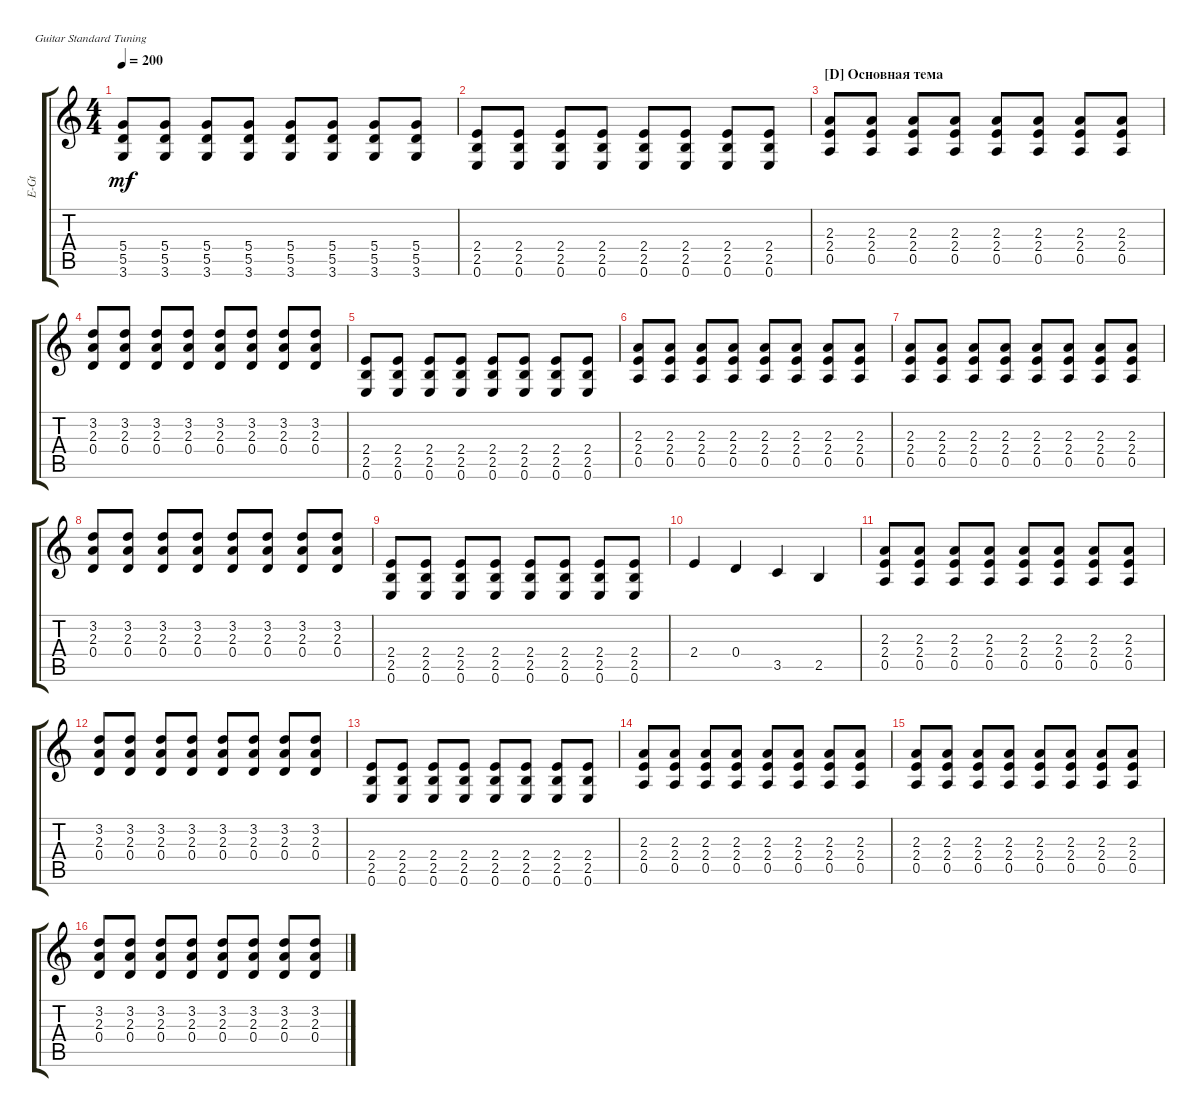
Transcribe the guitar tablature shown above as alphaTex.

\track ("Electric Guitar" "E-Gt") {instrument overdrivenguitar}
\staff {score tabs}
\tuning (E4 B3 G3 D3 A2 E2)
\ts (4 4)
\tempo 200
\clef g2
\ks c
(3.6 5.5 5.4).8{dy mf} (3.6 5.5 5.4).8 (3.6 5.5 5.4).8 (3.6 5.5 5.4).8 (3.6 5.5 5.4).8 (3.6 5.5 5.4).8 (3.6 5.5 5.4).8 (3.6 5.5 5.4).8 |
(0.6 2.5 2.4).8 (0.6 2.5 2.4).8 (0.6 2.5 2.4).8 (0.6 2.5 2.4).8 (0.6 2.5 2.4).8 (0.6 2.5 2.4).8 (0.6 2.5 2.4).8 (0.6 2.5 2.4).8 |
\section ("D" "Основная тема")
(0.5 2.4 2.3).8 (0.5 2.4 2.3).8 (0.5 2.4 2.3).8 (0.5 2.4 2.3).8 (0.5 2.4 2.3).8 (0.5 2.4 2.3).8 (0.5 2.4 2.3).8 (0.5 2.4 2.3).8 |
(0.4 2.3 3.2).8 (0.4 2.3 3.2).8 (0.4 2.3 3.2).8 (0.4 2.3 3.2).8 (0.4 2.3 3.2).8 (0.4 2.3 3.2).8 (0.4 2.3 3.2).8 (0.4 2.3 3.2).8 |
(0.6 2.5 2.4).8 (0.6 2.5 2.4).8 (0.6 2.5 2.4).8 (0.6 2.5 2.4).8 (0.6 2.5 2.4).8 (0.6 2.5 2.4).8 (0.6 2.5 2.4).8 (0.6 2.5 2.4).8 |
(0.5 2.4 2.3).8 (0.5 2.4 2.3).8 (0.5 2.4 2.3).8 (0.5 2.4 2.3).8 (0.5 2.4 2.3).8 (0.5 2.4 2.3).8 (0.5 2.4 2.3).8 (0.5 2.4 2.3).8 |
(0.5 2.4 2.3).8 (0.5 2.4 2.3).8 (0.5 2.4 2.3).8 (0.5 2.4 2.3).8 (0.5 2.4 2.3).8 (0.5 2.4 2.3).8 (0.5 2.4 2.3).8 (0.5 2.4 2.3).8 |
(0.4 2.3 3.2).8 (0.4 2.3 3.2).8 (0.4 2.3 3.2).8 (0.4 2.3 3.2).8 (0.4 2.3 3.2).8 (0.4 2.3 3.2).8 (0.4 2.3 3.2).8 (0.4 2.3 3.2).8 |
(0.6 2.5 2.4).8 (0.6 2.5 2.4).8 (0.6 2.5 2.4).8 (0.6 2.5 2.4).8 (0.6 2.5 2.4).8 (0.6 2.5 2.4).8 (0.6 2.5 2.4).8 (0.6 2.5 2.4).8 |
2.4.4 0.4.4 3.5.4 2.5.4 |
(0.5 2.4 2.3).8 (0.5 2.4 2.3).8 (0.5 2.4 2.3).8 (0.5 2.4 2.3).8 (0.5 2.4 2.3).8 (0.5 2.4 2.3).8 (0.5 2.4 2.3).8 (0.5 2.4 2.3).8 |
(0.4 2.3 3.2).8 (0.4 2.3 3.2).8 (0.4 2.3 3.2).8 (0.4 2.3 3.2).8 (0.4 2.3 3.2).8 (0.4 2.3 3.2).8 (0.4 2.3 3.2).8 (0.4 2.3 3.2).8 |
(0.6 2.5 2.4).8 (0.6 2.5 2.4).8 (0.6 2.5 2.4).8 (0.6 2.5 2.4).8 (0.6 2.5 2.4).8 (0.6 2.5 2.4).8 (0.6 2.5 2.4).8 (0.6 2.5 2.4).8 |
(0.5 2.4 2.3).8 (0.5 2.4 2.3).8 (0.5 2.4 2.3).8 (0.5 2.4 2.3).8 (0.5 2.4 2.3).8 (0.5 2.4 2.3).8 (0.5 2.4 2.3).8 (0.5 2.4 2.3).8 |
(0.5 2.4 2.3).8 (0.5 2.4 2.3).8 (0.5 2.4 2.3).8 (0.5 2.4 2.3).8 (0.5 2.4 2.3).8 (0.5 2.4 2.3).8 (0.5 2.4 2.3).8 (0.5 2.4 2.3).8 |
(0.4 2.3 3.2).8 (0.4 2.3 3.2).8 (0.4 2.3 3.2).8 (0.4 2.3 3.2).8 (0.4 2.3 3.2).8 (0.4 2.3 3.2).8 (0.4 2.3 3.2).8 (0.4 2.3 3.2).8
